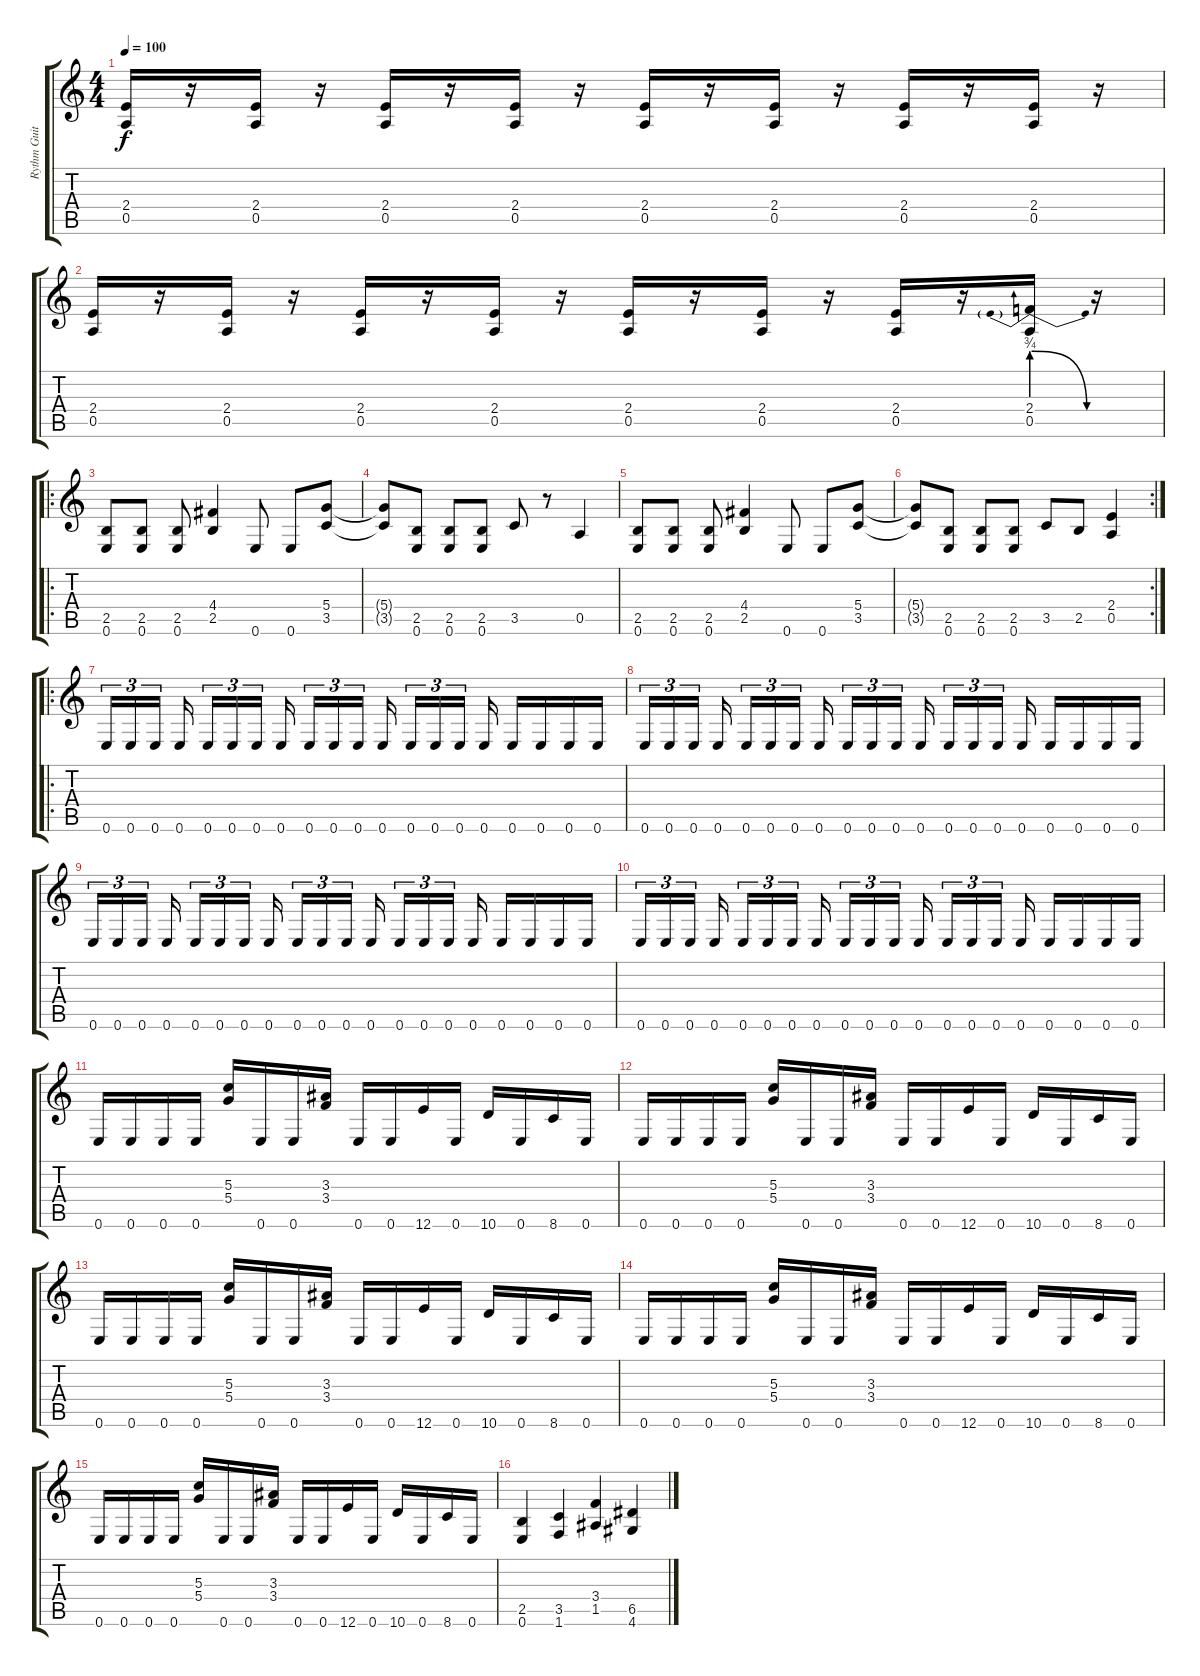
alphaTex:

\track ("Rythm Guitar" "Rythm Guit") {instrument overdrivenguitar}
\staff {score tabs}
\tuning (E4 B3 G3 D3 A2 E2) {hide}
\ts (4 4)
\tempo 100
\clef g2
\ks c
(2.4 0.5).16{dy f} r.16 (2.4 0.5).16 r.16 (2.4 0.5).16 r.16 (2.4 0.5).16 r.16 (2.4 0.5).16 r.16 (2.4 0.5).16 r.16 (2.4 0.5).16 r.16 (2.4 0.5).16 r.16 |
(2.4 0.5).16 r.16 (2.4 0.5).16 r.16 (2.4 0.5).16 r.16 (2.4 0.5).16 r.16 (2.4 0.5).16 r.16 (2.4 0.5).16 r.16 (2.4 0.5).16 r.16 (2.4{be (prebendrelease 0 3 60 0)} 0.5).16 r.16 |
\ro
(2.5 0.6).8 (2.5 0.6).8 (2.5 0.6).8 (4.4 2.5).4 0.6.8 0.6.8 (5.4 3.5).8 |
(5.4{t} 3.5{t}).8 (2.5 0.6).8 (2.5 0.6).8 (2.5 0.6).8 3.5.8 r.8 0.5.4 |
(2.5 0.6).8 (2.5 0.6).8 (2.5 0.6).8 (4.4 2.5).4 0.6.8 0.6.8 (5.4 3.5).8 |
\rc 2
(5.4{t} 3.5{t}).8 (2.5 0.6).8 (2.5 0.6).8 (2.5 0.6).8 3.5.8 2.5.8 (2.4 0.5).4 |
\ro
0.6.16{tu (3 2)} 0.6.16{tu (3 2)} 0.6.16{tu (3 2)} 0.6.16 0.6.16{tu (3 2)} 0.6.16{tu (3 2)} 0.6.16{tu (3 2)} 0.6.16 0.6.16{tu (3 2)} 0.6.16{tu (3 2)} 0.6.16{tu (3 2)} 0.6.16 0.6.16{tu (3 2)} 0.6.16{tu (3 2)} 0.6.16{tu (3 2)} 0.6.16 0.6.16 0.6.16 0.6.16 0.6.16 |
0.6.16{tu (3 2)} 0.6.16{tu (3 2)} 0.6.16{tu (3 2)} 0.6.16 0.6.16{tu (3 2)} 0.6.16{tu (3 2)} 0.6.16{tu (3 2)} 0.6.16 0.6.16{tu (3 2)} 0.6.16{tu (3 2)} 0.6.16{tu (3 2)} 0.6.16 0.6.16{tu (3 2)} 0.6.16{tu (3 2)} 0.6.16{tu (3 2)} 0.6.16 0.6.16 0.6.16 0.6.16 0.6.16 |
0.6.16{tu (3 2)} 0.6.16{tu (3 2)} 0.6.16{tu (3 2)} 0.6.16 0.6.16{tu (3 2)} 0.6.16{tu (3 2)} 0.6.16{tu (3 2)} 0.6.16 0.6.16{tu (3 2)} 0.6.16{tu (3 2)} 0.6.16{tu (3 2)} 0.6.16 0.6.16{tu (3 2)} 0.6.16{tu (3 2)} 0.6.16{tu (3 2)} 0.6.16 0.6.16 0.6.16 0.6.16 0.6.16 |
0.6.16{tu (3 2)} 0.6.16{tu (3 2)} 0.6.16{tu (3 2)} 0.6.16 0.6.16{tu (3 2)} 0.6.16{tu (3 2)} 0.6.16{tu (3 2)} 0.6.16 0.6.16{tu (3 2)} 0.6.16{tu (3 2)} 0.6.16{tu (3 2)} 0.6.16 0.6.16{tu (3 2)} 0.6.16{tu (3 2)} 0.6.16{tu (3 2)} 0.6.16 0.6.16 0.6.16 0.6.16 0.6.16 |
0.6.16 0.6.16 0.6.16 0.6.16 (5.3 5.4).16 0.6.16 0.6.16 (3.3 3.4).16 0.6.16 0.6.16 12.6.16 0.6.16 10.6.16 0.6.16 8.6.16 0.6.16 |
0.6.16 0.6.16 0.6.16 0.6.16 (5.3 5.4).16 0.6.16 0.6.16 (3.3 3.4).16 0.6.16 0.6.16 12.6.16 0.6.16 10.6.16 0.6.16 8.6.16 0.6.16 |
0.6.16 0.6.16 0.6.16 0.6.16 (5.3 5.4).16 0.6.16 0.6.16 (3.3 3.4).16 0.6.16 0.6.16 12.6.16 0.6.16 10.6.16 0.6.16 8.6.16 0.6.16 |
0.6.16 0.6.16 0.6.16 0.6.16 (5.3 5.4).16 0.6.16 0.6.16 (3.3 3.4).16 0.6.16 0.6.16 12.6.16 0.6.16 10.6.16 0.6.16 8.6.16 0.6.16 |
0.6.16 0.6.16 0.6.16 0.6.16 (5.3 5.4).16 0.6.16 0.6.16 (3.3 3.4).16 0.6.16 0.6.16 12.6.16 0.6.16 10.6.16 0.6.16 8.6.16 0.6.16 |
(2.5 0.6).4 (3.5 1.6).4 (3.4 1.5).4 (6.5 4.6).4
